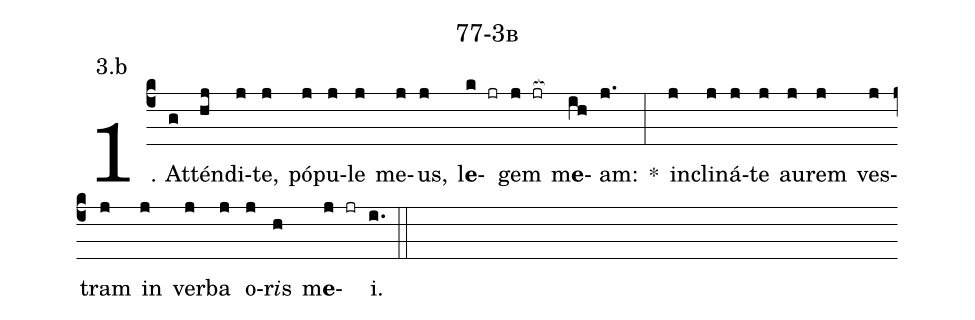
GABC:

name: 77-3b;
annotation: 3.b;
%%
(c4)1. At(g)tén(hj)di(j)te,(j) pó(j)pu(j)le(j) me(j)us,(j) l<b>e</b>(k jr)gem(j jr[ocb:1{]) m<b>e</b>(ih[ocb:0}])am:(j.) *(:) in(j)cli(j)ná(j)te(j) au(j)rem(j) ves(j)tram(j) in(j) ver(j)ba(j) o(j)r<i>i</i>s(h) m<b>e</b>(j jr)i.(i.) (::)
